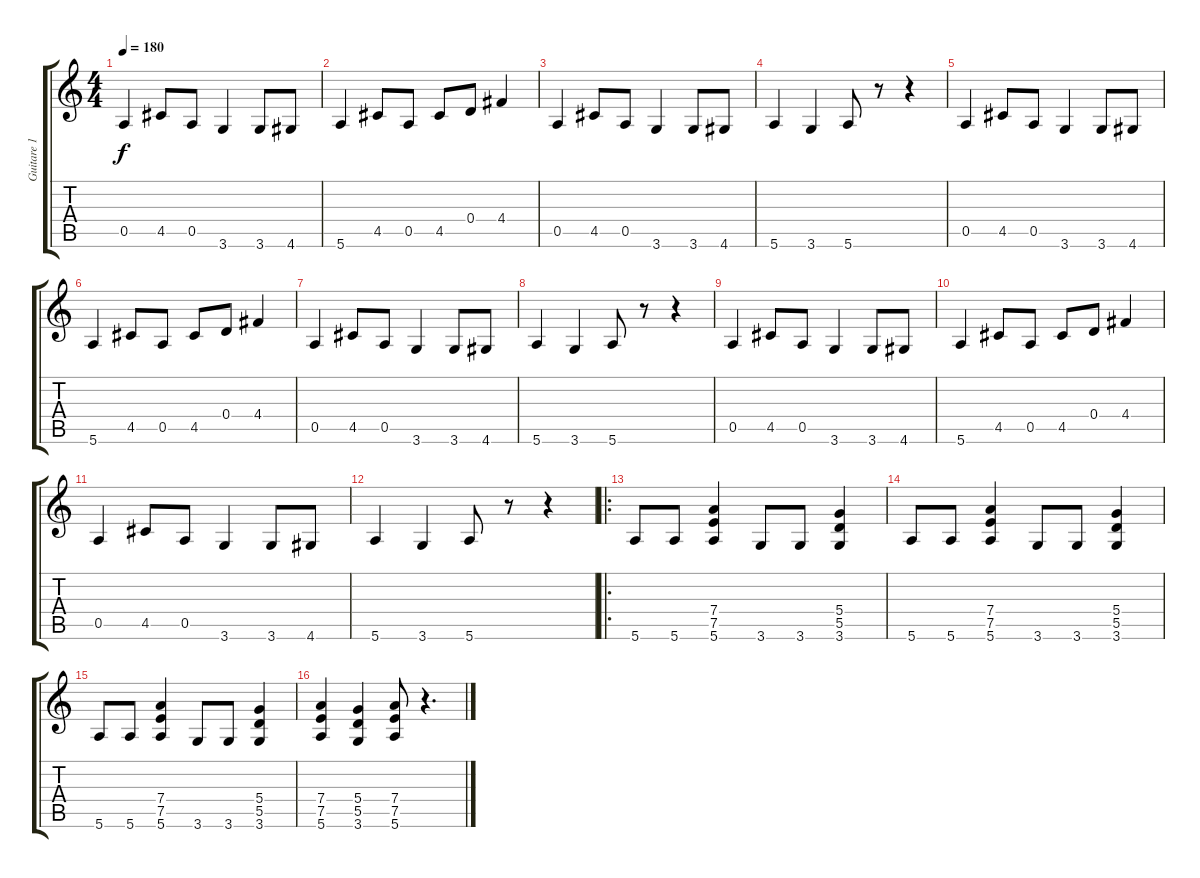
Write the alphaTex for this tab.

\track ("Guitare 1" "Guitare 1") {instrument distortionguitar}
\staff {score tabs}
\tuning (E4 B3 G3 D3 A2 E2) {hide}
\ts (4 4)
\tempo 180
\clef g2
\ks c
0.5.4{dy f} 4.5.8 0.5.8 3.6.4 3.6.8 4.6.8 |
5.6.4 4.5.8 0.5.8 4.5.8 0.4.8 4.4.4 |
0.5.4 4.5.8 0.5.8 3.6.4 3.6.8 4.6.8 |
5.6.4 3.6.4 5.6.8 r.8 r.4 |
0.5.4 4.5.8 0.5.8 3.6.4 3.6.8 4.6.8 |
5.6.4 4.5.8 0.5.8 4.5.8 0.4.8 4.4.4 |
0.5.4 4.5.8 0.5.8 3.6.4 3.6.8 4.6.8 |
5.6.4 3.6.4 5.6.8 r.8 r.4 |
0.5.4 4.5.8 0.5.8 3.6.4 3.6.8 4.6.8 |
5.6.4 4.5.8 0.5.8 4.5.8 0.4.8 4.4.4 |
0.5.4 4.5.8 0.5.8 3.6.4 3.6.8 4.6.8 |
5.6.4 3.6.4 5.6.8 r.8 r.4 |
\ro
5.6.8 5.6.8 (7.4 7.5 5.6).4 3.6.8 3.6.8 (5.4 5.5 3.6).4 |
5.6.8 5.6.8 (7.4 7.5 5.6).4 3.6.8 3.6.8 (5.4 5.5 3.6).4 |
5.6.8 5.6.8 (7.4 7.5 5.6).4 3.6.8 3.6.8 (5.4 5.5 3.6).4 |
(7.4 7.5 5.6).4 (5.4 5.5 3.6).4 (7.4 7.5 5.6).8 r.4{d}
